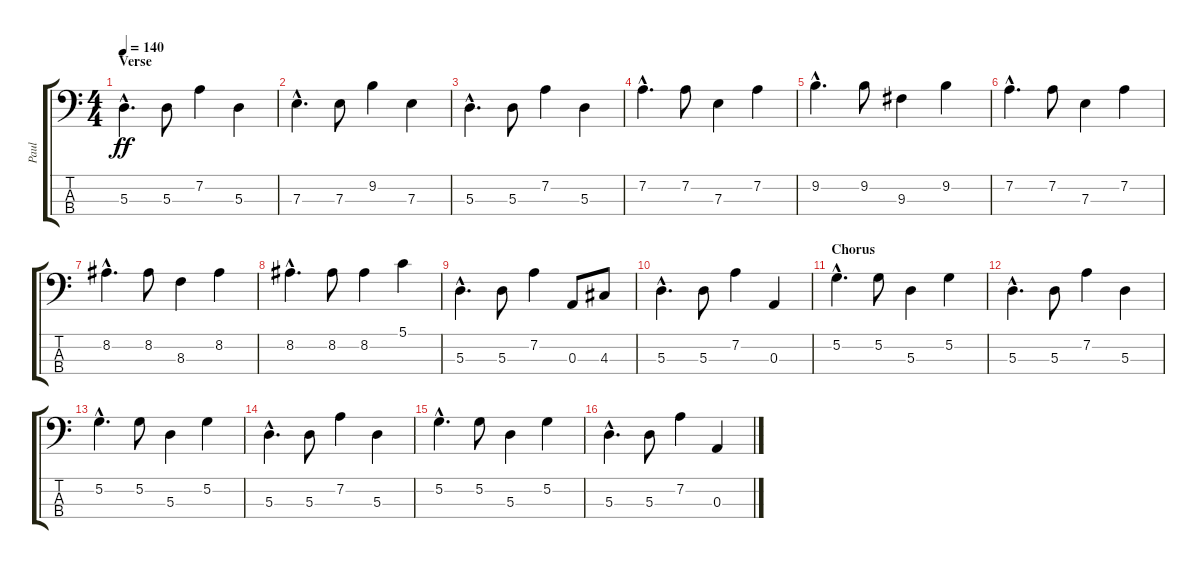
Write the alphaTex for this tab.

\track ("Paul" "Paul") {instrument acousticguitarnylon}
\staff {score tabs}
\tuning (G2 D2 A1 E1) {hide}
\ts (4 4)
\section ("" "Verse")
\tempo 140
\clef f4
\ks c
5.3{hac}.4{d dy ff} 5.3.8 7.2.4 5.3.4 |
7.3{hac}.4{d} 7.3.8 9.2.4 7.3.4 |
5.3{hac}.4{d} 5.3.8 7.2.4 5.3.4 |
7.2{hac}.4{d} 7.2.8 7.3.4 7.2.4 |
9.2{hac}.4{d} 9.2.8 9.3.4 9.2.4 |
7.2{hac}.4{d} 7.2.8 7.3.4 7.2.4 |
8.2{hac}.4{d} 8.2.8 8.3.4 8.2.4 |
8.2{hac}.4{d} 8.2.8 8.2.4 5.1.4 |
5.3{hac}.4{d} 5.3.8 7.2.4 0.3.8 4.3.8 |
5.3{hac}.4{d} 5.3.8 7.2.4 0.3.4 |
\section ("" "Chorus")
5.2{hac}.4{d} 5.2.8 5.3.4 5.2.4 |
5.3{hac}.4{d} 5.3.8 7.2.4 5.3.4 |
5.2{hac}.4{d} 5.2.8 5.3.4 5.2.4 |
5.3{hac}.4{d} 5.3.8 7.2.4 5.3.4 |
5.2{hac}.4{d} 5.2.8 5.3.4 5.2.4 |
5.3{hac}.4{d} 5.3.8 7.2.4 0.3.4
